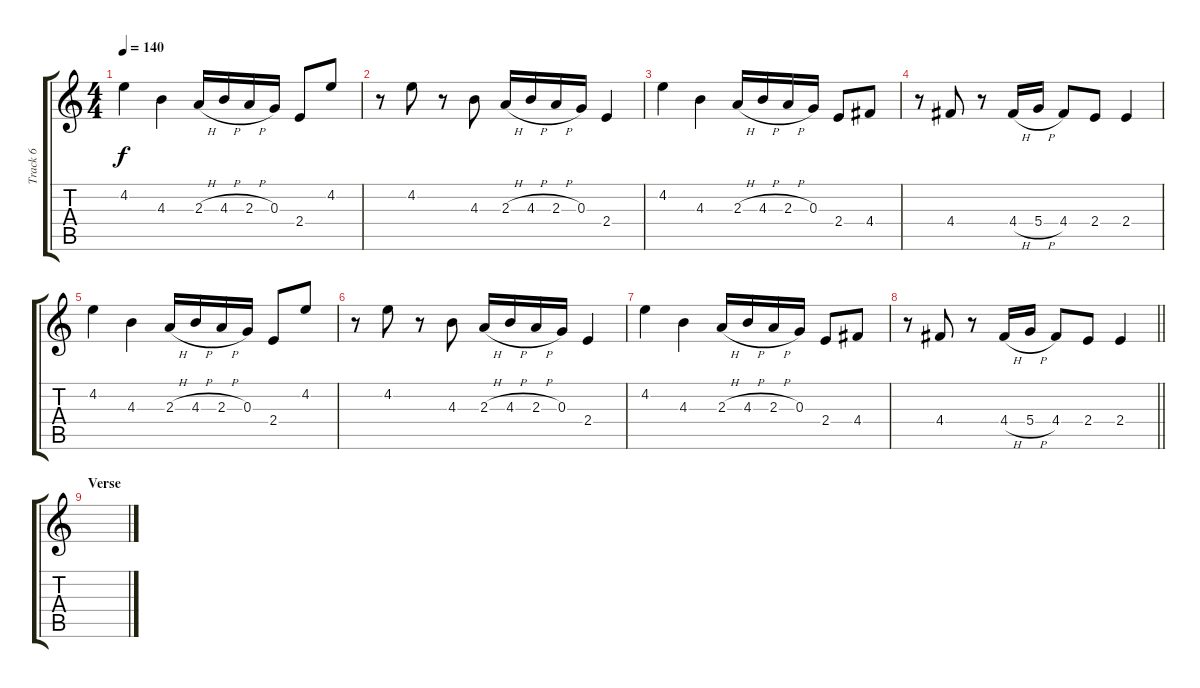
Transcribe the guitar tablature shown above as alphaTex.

\track ("Track 6" "Track 6") {instrument lead2sawtooth}
\staff {score tabs}
\tuning (F5 C5 G4 D4 A3 E3) {hide}
\ts (4 4)
\tempo 140
\clef g2
\ks c
4.2.4{dy f} 4.3.4 2.3{h}.16 4.3{h}.16 2.3{h}.16 0.3.16 2.4.8 4.2.8 |
r.8 4.2.8 r.8 4.3.8 2.3{h}.16 4.3{h}.16 2.3{h}.16 0.3.16 2.4.4 |
4.2.4 4.3.4 2.3{h}.16 4.3{h}.16 2.3{h}.16 0.3.16 2.4.8 4.4.8 |
r.8 4.4.8 r.8 4.4{h}.16 5.4{h}.16 4.4.8 2.4.8 2.4.4 |
4.2.4 4.3.4 2.3{h}.16 4.3{h}.16 2.3{h}.16 0.3.16 2.4.8 4.2.8 |
r.8 4.2.8 r.8 4.3.8 2.3{h}.16 4.3{h}.16 2.3{h}.16 0.3.16 2.4.4 |
4.2.4 4.3.4 2.3{h}.16 4.3{h}.16 2.3{h}.16 0.3.16 2.4.8 4.4.8 |
\barLineRight lightlight
r.8 4.4.8 r.8 4.4{h}.16 5.4{h}.16 4.4.8 2.4.8 2.4.4 |
\section ("" "Verse")
